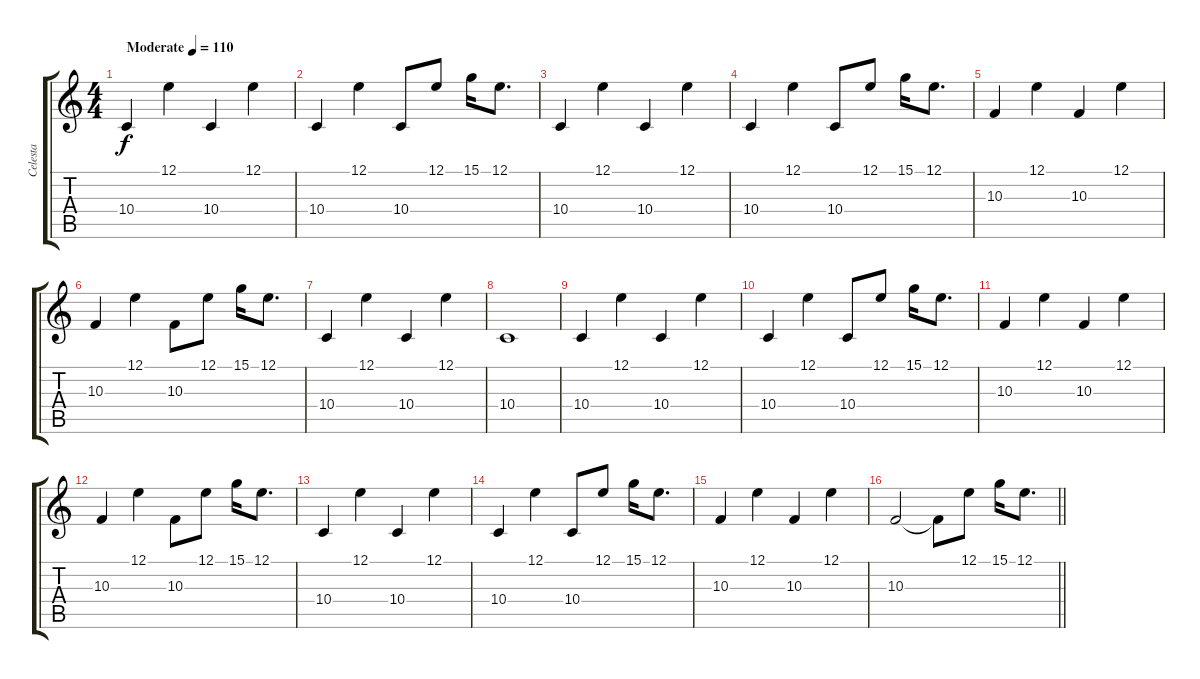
\track ("Celesta" "Celesta") {instrument celesta}
\staff {score tabs}
\tuning (E4 B3 G3 D3 A2 E2) {hide}
\ts (4 4)
\tempo (110 "Moderate")
\clef g2
\ks c
10.4.4{dy f instrument celesta} 12.1.4 10.4.4 12.1.4 |
10.4.4 12.1.4 10.4.8 12.1.8 15.1.16 12.1.8{d} |
10.4.4 12.1.4 10.4.4 12.1.4 |
10.4.4 12.1.4 10.4.8 12.1.8 15.1.16 12.1.8{d} |
10.3.4 12.1.4 10.3.4 12.1.4 |
10.3.4 12.1.4 10.3.8 12.1.8 15.1.16 12.1.8{d} |
10.4.4 12.1.4 10.4.4 12.1.4 |
10.4.1 |
10.4.4 12.1.4 10.4.4 12.1.4 |
10.4.4 12.1.4 10.4.8 12.1.8 15.1.16 12.1.8{d} |
10.3.4 12.1.4 10.3.4 12.1.4 |
10.3.4 12.1.4 10.3.8 12.1.8 15.1.16 12.1.8{d} |
10.4.4 12.1.4 10.4.4 12.1.4 |
10.4.4 12.1.4 10.4.8 12.1.8 15.1.16 12.1.8{d} |
10.3.4 12.1.4 10.3.4 12.1.4 |
\barLineRight lightlight
10.3.2 10.3{t}.8 12.1.8 15.1.16 12.1.8{d}
